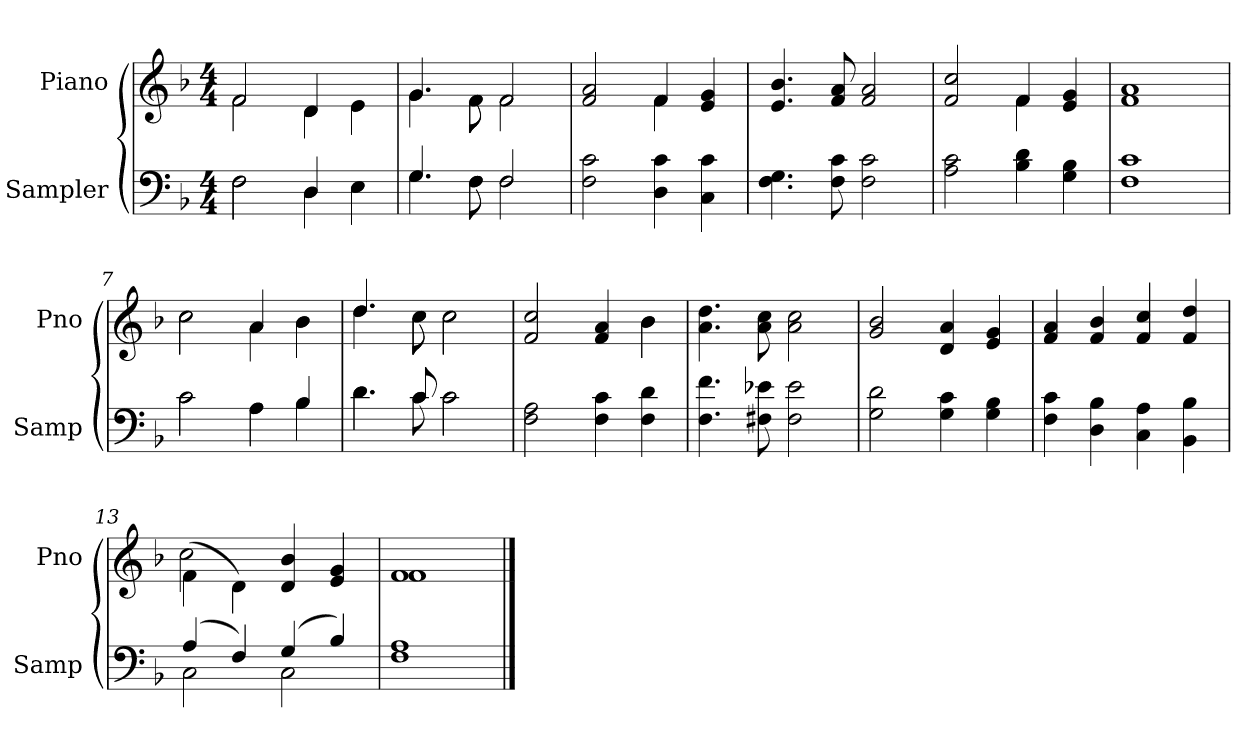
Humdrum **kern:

**kern	**kern
*part2	*part1
*staff2	*staff1
*I"Sampler	*I"Piano
*I'Samp	*I'Pno
*clefF4	*clefG2
*k[b-]	*k[b-]
*F:	*F:
*M4/4	*M4/4
=1	=1
*^	*^
2F\	2F	2f/	2f
4D/	4D	4d/	4d
4E\	4E	4e\	4e
=2	=2	=2	=2
4.G/	4.G	4.g/	4.g
8F\	8F	8f\	8f
2F/	2F	2f/	2f
*v	*v	*	*
=3	=3	=3
2F 2c	2f 2a	2ryy
4D 4c	4f/	4f
4C 4c	4e 4g	4ryy
*	*v	*v
=4	=4
4.F 4.G	4.e 4.b-
8F 8c	8f 8a
2F 2c	2f 2a
=5	=5
*	*^
2A 2c	2f 2cc	2ryy
4B- 4d	4f/	4f
4G 4B-	4e 4g	4ryy
*	*v	*v
=6	=6
1F 1c	1f 1a
=7	=7
*^	*^
2c\	2c	2cc\	2cc
4A\	4A	4a/	4a
4B-/	4B-	4b-\	4b-
=8	=8	=8	=8
4.d\	4.d	4.dd/	4.dd
8c/	8c	8cc\	8cc
2c\	2c	2cc\	2cc
*v	*v	*	*
=9	=9	=9
2F 2A	2f 2cc	2.ryy
4F 4c	4f 4a	.
4F 4d	4b-\	4b-
*	*v	*v
=10	=10
4.F 4.f	4.a 4.dd
8F#X 8e-X	8a 8cc
2F# 2e-	2a 2cc
=11	=11
2G 2d	2g 2b-
4G 4c	4d 4a
4G 4B-	4e 4g
=12	=12
4F 4c	4f 4a
4D 4B-	4f 4b-
4C 4A	4f 4cc
4BB- 4B-	4f 4dd
=13	=13
*^	*^
(4A/	2C	(4f\	2cc
4F/)	.	4d\)	.
(4G/	2C	4d 4b-	2ryy
4B-/)	.	4e 4g	.
*v	*v	*	*
=14	=14	=14
1F 1A	1f/	1f
*	*v	*v
==	==
*-	*-
